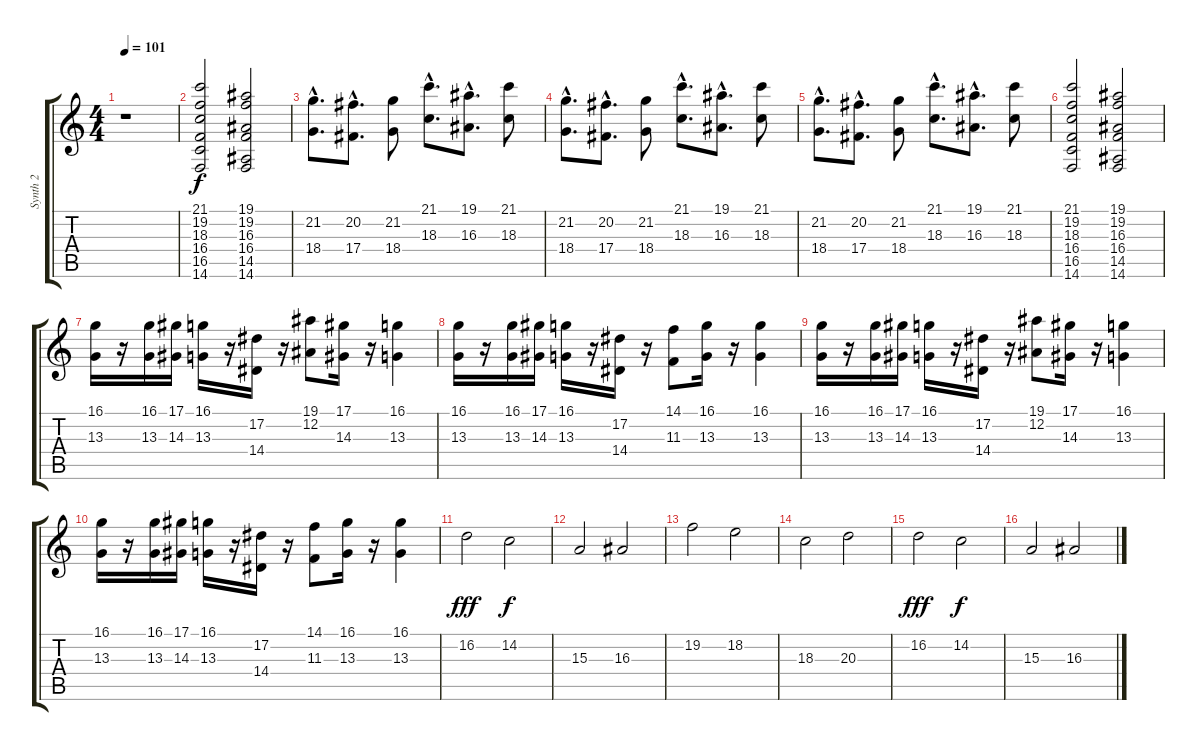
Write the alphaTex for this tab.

\track ("Synth 2" "Synth 2") {instrument stringensemble1}
\staff {score tabs}
\tuning (Eb4 Bb3 Gb3 Db3 Ab2 Eb2) {hide}
\ts (4 4)
\tempo 101
\clef g2
\ks c
r.1{dy f} |
(21.1 19.2 18.3 16.4 16.5 14.6).2 (19.1 19.2 16.3 16.4 14.5 14.6).2 |
(21.2{hac} 18.4{hac}).8{d} (20.2{hac} 17.4{hac}).8{d} (21.2 18.4).8 (21.1{hac} 18.3{hac}).8{d} (19.1{hac} 16.3{hac}).8{d} (21.1 18.3).8 |
(21.2{hac} 18.4{hac}).8{d} (20.2{hac} 17.4{hac}).8{d} (21.2 18.4).8 (21.1{hac} 18.3{hac}).8{d} (19.1{hac} 16.3{hac}).8{d} (21.1 18.3).8 |
(21.2{hac} 18.4{hac}).8{d} (20.2{hac} 17.4{hac}).8{d} (21.2 18.4).8 (21.1{hac} 18.3{hac}).8{d} (19.1{hac} 16.3{hac}).8{d} (21.1 18.3).8 |
(21.1 19.2 18.3 16.4 16.5 14.6).2 (19.1 19.2 16.3 16.4 14.5 14.6).2 |
(16.1 13.3).16 r.16 (16.1 13.3).16 (17.1 14.3).16 (16.1 13.3).16 r.16 (17.2 14.4).16 r.16 (19.1 12.2).8 (17.1 14.3).16 r.16 (16.1 13.3).4 |
(16.1 13.3).16 r.16 (16.1 13.3).16 (17.1 14.3).16 (16.1 13.3).16 r.16 (17.2 14.4).16 r.16 (14.1 11.3).8 (16.1 13.3).16 r.16 (16.1 13.3).4 |
(16.1 13.3).16 r.16 (16.1 13.3).16 (17.1 14.3).16 (16.1 13.3).16 r.16 (17.2 14.4).16 r.16 (19.1 12.2).8 (17.1 14.3).16 r.16 (16.1 13.3).4 |
(16.1 13.3).16 r.16 (16.1 13.3).16 (17.1 14.3).16 (16.1 13.3).16 r.16 (17.2 14.4).16 r.16 (14.1 11.3).8 (16.1 13.3).16 r.16 (16.1 13.3).4 |
16.2.2{dy fff volume 16 instrument flute} 14.2.2{dy f} |
15.3.2 16.3.2 |
19.2.2 18.2.2 |
18.3.2 20.3.2 |
16.2.2{dy fff} 14.2.2{dy f} |
15.3.2 16.3.2
